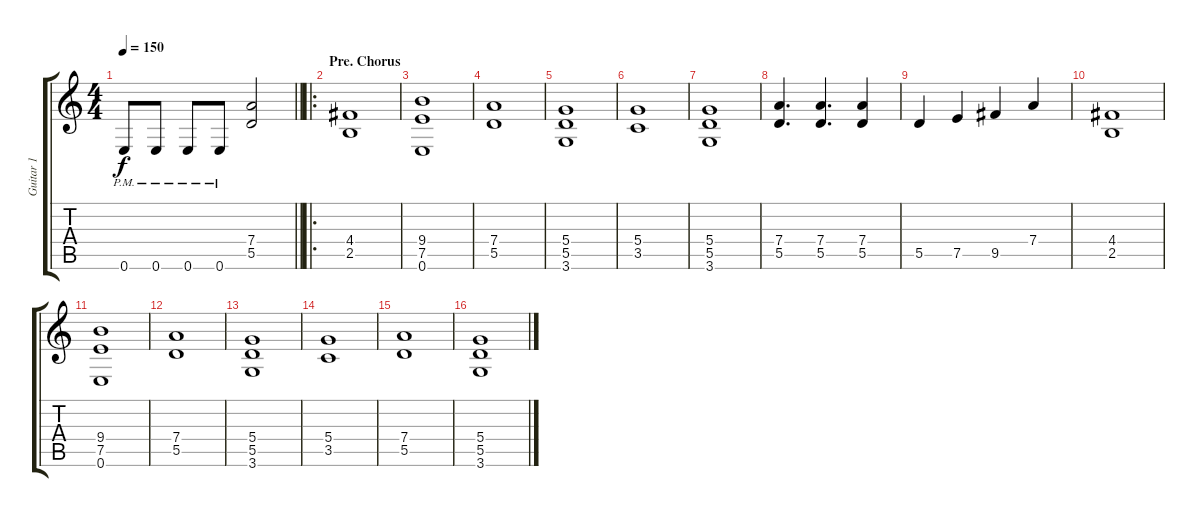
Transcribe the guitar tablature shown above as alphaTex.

\track ("Guitar 1" "Guitar 1") {instrument distortionguitar}
\staff {score tabs}
\tuning (E4 B3 G3 D3 A2 E2) {hide}
\ts (4 4)
\tempo 150
\clef g2
\barLineRight lightlight
\ks c
0.6{pm}.8{dy f} 0.6{pm}.8 0.6{pm}.8 0.6{pm}.8 (7.4 5.5).2 |
\ro
\section ("" "Pre. Chorus")
(4.4 2.5).1 |
(9.4 7.5 0.6).1 |
(7.4 5.5).1 |
(5.4 5.5 3.6).1 |
(5.4 3.5).1 |
(5.4 5.5 3.6).1 |
(7.4 5.5).4{d} (7.4 5.5).4{d} (7.4 5.5).4 |
5.5.4 7.5.4 9.5.4 7.4.4 |
(4.4 2.5).1 |
(9.4 7.5 0.6).1 |
(7.4 5.5).1 |
(5.4 5.5 3.6).1 |
(5.4 3.5).1 |
(7.4 5.5).1 |
(5.4 5.5 3.6).1
